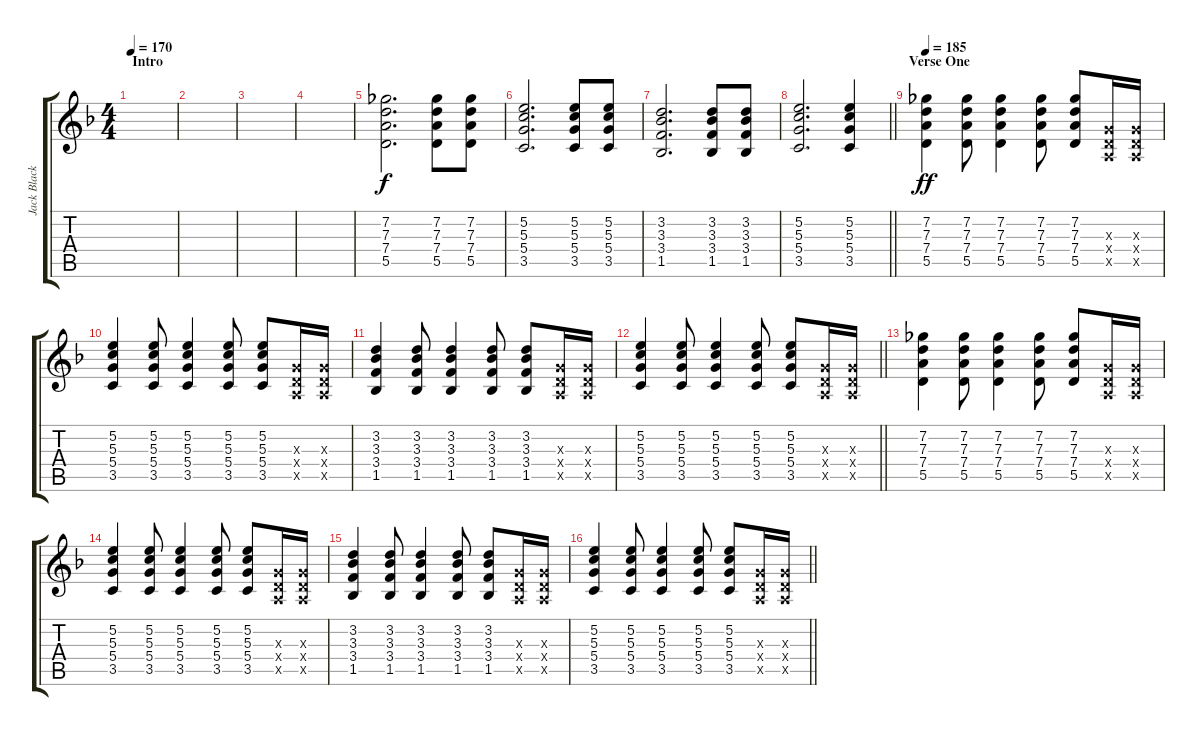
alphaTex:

\track ("Jack Black" "Jack Black") {instrument acousticguitarsteel}
\staff {score tabs}
\tuning (E4 B3 G3 D3 A2 E2) {hide}
\ts (4 4)
\section ("" "Intro")
\tempo 170
\clef g2
\ks f
|
|
|
|
(7.2 7.3 7.4 5.5).2{d} (7.2 7.3 7.4 5.5).8 (7.2 7.3 7.4 5.5).8 |
(5.2 5.3 5.4 3.5).2{d} (5.2 5.3 5.4 3.5).8 (5.2 5.3 5.4 3.5).8 |
(3.2 3.3 3.4 1.5).2{d} (3.2 3.3 3.4 1.5).8 (3.2 3.3 3.4 1.5).8 |
\barLineRight lightlight
(5.2 5.3 5.4 3.5).2{d} (5.2 5.3 5.4 3.5).4 |
\section ("" "Verse One")
\tempo 185
(7.2 7.3 7.4 5.5).4{dy ff} (7.2 7.3 7.4 5.5).8 (7.2 7.3 7.4 5.5).4 (7.2 7.3 7.4 5.5).8 (7.2 7.3 7.4 5.5).8 (0.3{x} 0.4{x} 0.5{x}).16 (0.3{x} 0.4{x} 0.5{x}).16 |
(5.2 5.3 5.4 3.5).4 (5.2 5.3 5.4 3.5).8 (5.2 5.3 5.4 3.5).4 (5.2 5.3 5.4 3.5).8 (5.2 5.3 5.4 3.5).8 (0.3{x} 0.4{x} 0.5{x}).16 (0.3{x} 0.4{x} 0.5{x}).16 |
(3.2 3.3 3.4 1.5).4 (3.2 3.3 3.4 1.5).8 (3.2 3.3 3.4 1.5).4 (3.2 3.3 3.4 1.5).8 (3.2 3.3 3.4 1.5).8 (0.3{x} 0.4{x} 0.5{x}).16 (0.3{x} 0.4{x} 0.5{x}).16 |
\barLineRight lightlight
(5.2 5.3 5.4 3.5).4 (5.2 5.3 5.4 3.5).8 (5.2 5.3 5.4 3.5).4 (5.2 5.3 5.4 3.5).8 (5.2 5.3 5.4 3.5).8 (0.3{x} 0.4{x} 0.5{x}).16 (0.3{x} 0.4{x} 0.5{x}).16 |
(7.2 7.3 7.4 5.5).4 (7.2 7.3 7.4 5.5).8 (7.2 7.3 7.4 5.5).4 (7.2 7.3 7.4 5.5).8 (7.2 7.3 7.4 5.5).8 (0.3{x} 0.4{x} 0.5{x}).16 (0.3{x} 0.4{x} 0.5{x}).16 |
(5.2 5.3 5.4 3.5).4 (5.2 5.3 5.4 3.5).8 (5.2 5.3 5.4 3.5).4 (5.2 5.3 5.4 3.5).8 (5.2 5.3 5.4 3.5).8 (0.3{x} 0.4{x} 0.5{x}).16 (0.3{x} 0.4{x} 0.5{x}).16 |
(3.2 3.3 3.4 1.5).4 (3.2 3.3 3.4 1.5).8 (3.2 3.3 3.4 1.5).4 (3.2 3.3 3.4 1.5).8 (3.2 3.3 3.4 1.5).8 (0.3{x} 0.4{x} 0.5{x}).16 (0.3{x} 0.4{x} 0.5{x}).16 |
\barLineRight lightlight
(5.2 5.3 5.4 3.5).4 (5.2 5.3 5.4 3.5).8 (5.2 5.3 5.4 3.5).4 (5.2 5.3 5.4 3.5).8 (5.2 5.3 5.4 3.5).8 (0.3{x} 0.4{x} 0.5{x}).16 (0.3{x} 0.4{x} 0.5{x}).16
